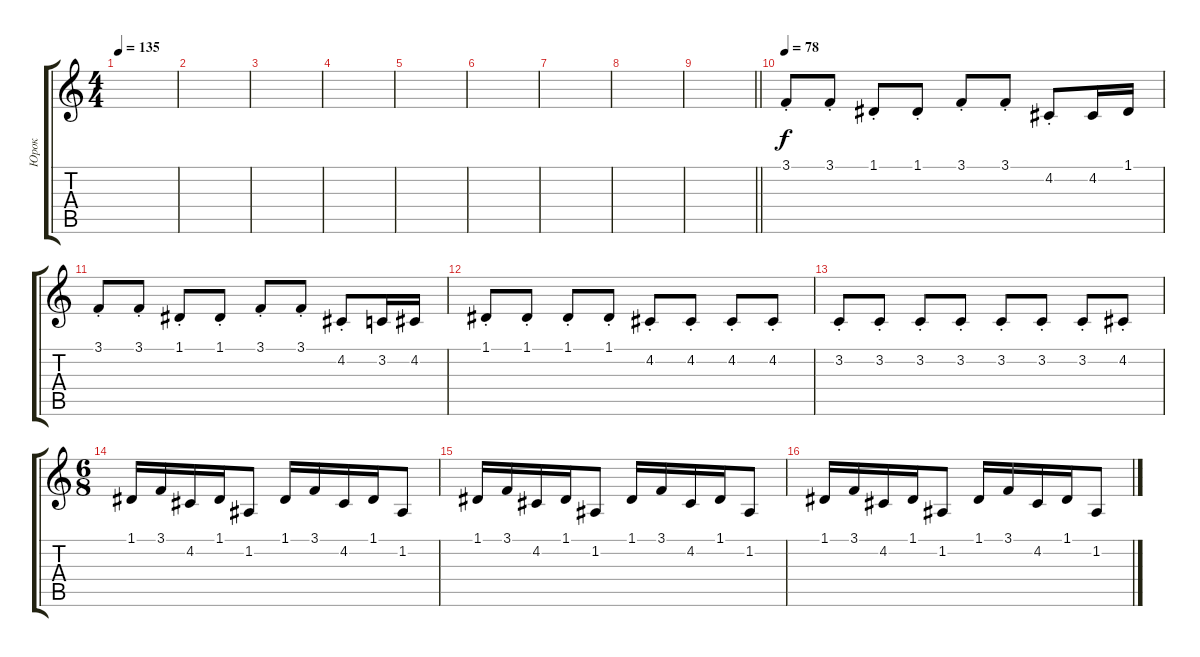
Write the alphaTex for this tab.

\track ("Юрок" "Юрок") {instrument fx5brightness}
\staff {score tabs}
\tuning (D4 A3 F3 C3 G2 C2) {hide}
\ts (4 4)
\tempo 135
\clef g2
\ks c
|
|
|
|
|
|
|
|
\barLineRight lightlight
|
\tempo 78
3.1{st}.8{volume 12 instrument stringensemble2} 3.1{st}.8 1.1{st}.8 1.1{st}.8 3.1{st}.8 3.1{st}.8 4.2{st}.8 4.2.16 1.1.16 |
3.1{st}.8 3.1{st}.8 1.1{st}.8 1.1{st}.8 3.1{st}.8 3.1{st}.8 4.2{st}.8 3.2.16 4.2.16 |
1.1{st}.8 1.1{st}.8 1.1{st}.8 1.1{st}.8 4.2{st}.8 4.2{st}.8 4.2{st}.8 4.2{st}.8 |
3.2{st}.8 3.2{st}.8 3.2{st}.8 3.2{st}.8 3.2{st}.8 3.2{st}.8 3.2{st}.8 4.2{st}.8 |
\ts (6 8)
1.1.16 3.1.16 4.2.16 1.1.16 1.2.8 1.1.16 3.1.16 4.2.16 1.1.16 1.2.8 |
1.1.16 3.1.16 4.2.16 1.1.16 1.2.8 1.1.16 3.1.16 4.2.16 1.1.16 1.2.8 |
1.1.16 3.1.16 4.2.16 1.1.16 1.2.8 1.1.16 3.1.16 4.2.16 1.1.16 1.2.8
